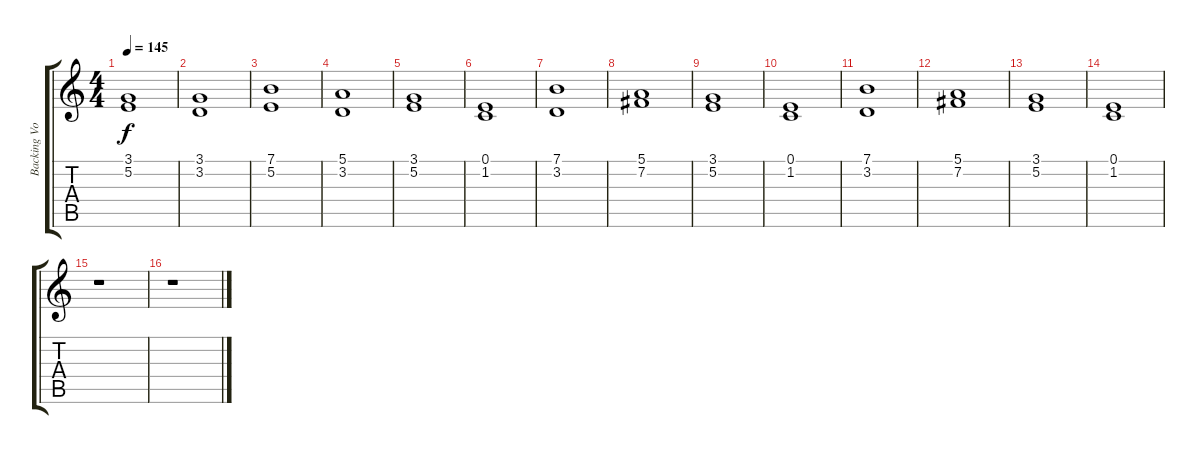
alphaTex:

\track ("Backing Vocals" "Backing Vo") {instrument choiraahs}
\staff {score tabs}
\tuning (E4 B3 G3 D3 A2 E2) {hide}
\ts (4 4)
\tempo 145
\clef g2
\ks c
(3.1 5.2).1{dy f} |
(3.1 3.2).1 |
(7.1 5.2).1 |
(5.1 3.2).1 |
(3.1 5.2).1 |
(0.1 1.2).1 |
(7.1 3.2).1 |
(5.1 7.2).1 |
(3.1 5.2).1 |
(0.1 1.2).1 |
(7.1 3.2).1 |
(5.1 7.2).1 |
(3.1 5.2).1 |
(0.1 1.2).1 |
r.1 |
r.1
